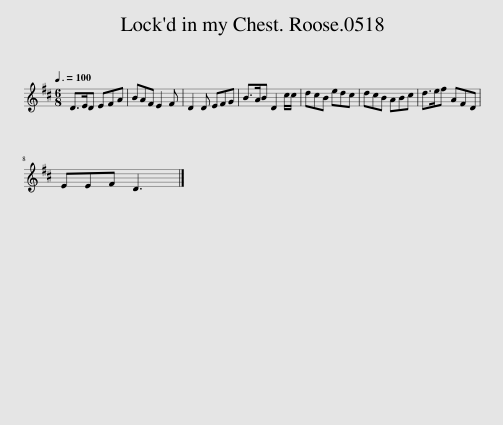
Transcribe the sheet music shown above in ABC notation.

X:1
L:1/8
Q:3/8=100
M:6/8
I:linebreak $
K:D
V:1 treble
V:1
 D>ED EFA | BAF E2 F | D2 D EFG | B>AB D2 c/c/ | dcB edc | %5
 dcB ABc | d>ef AFD |$ EEF D3 |] %8
